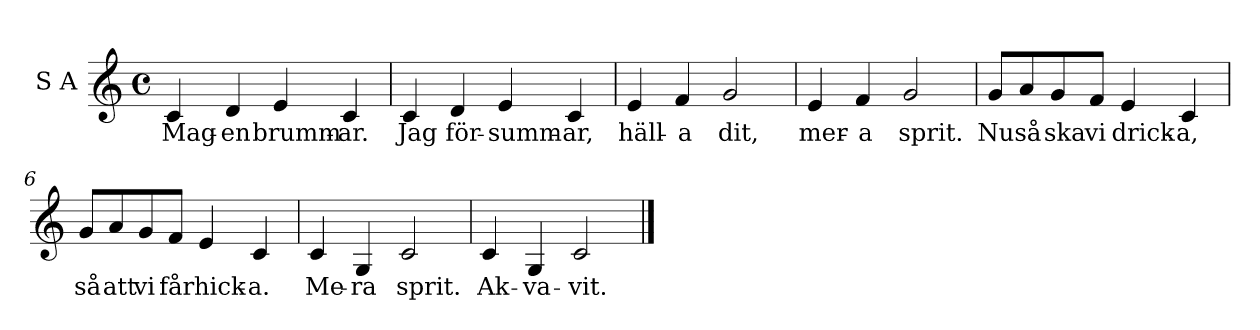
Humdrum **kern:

**kern	**text
*part1	*part1
*staff1	*staff1
*I"S A	*
*clefG2	*
*k[]	*
*M4/4	*
*met(c)	*
=1	=1
!	!LO:LY:b
4c/	Mag-
!	!LO:LY:b
4d/	-en
!	!LO:LY:b
4e/	brumm-
!	!LO:LY:b
4c/	-ar.
=2	=2
!	!LO:LY:b
4c/	Jag
!	!LO:LY:b
4d/	för-
!	!LO:LY:b
4e/	-summ-
!	!LO:LY:b
4c/	-ar,
=3	=3
!	!LO:LY:b
4e/	häll-
!	!LO:LY:b
4f/	-a
!	!LO:LY:b
2g/	dit,
=4	=4
!	!LO:LY:b
4e/	mer-
!	!LO:LY:b
4f/	-a
!	!LO:LY:b
2g/	sprit.
=5	=5
!	!LO:LY:b
8g/L	Nu
!	!LO:LY:b
8a/	så
!	!LO:LY:b
8g/	ska
!	!LO:LY:b
8f/J	vi
!	!LO:LY:b
4e/	drick-
!	!LO:LY:b
4c/	-a,
=6	=6
!	!LO:LY:b
8g/L	så
!	!LO:LY:b
8a/	att
!	!LO:LY:b
8g/	vi
!	!LO:LY:b
8f/J	får
!	!LO:LY:b
4e/	hick-
!	!LO:LY:b
4c/	-a.
=7	=7
!	!LO:LY:b
4c/	Me-
!	!LO:LY:b
4G/	-ra
!	!LO:LY:b
2c/	sprit.
=8	=8
!	!LO:LY:b
4c/	Ak-
!	!LO:LY:b
4G/	-va-
!	!LO:LY:b
2c/	-vit.
==	==
*-	*-
